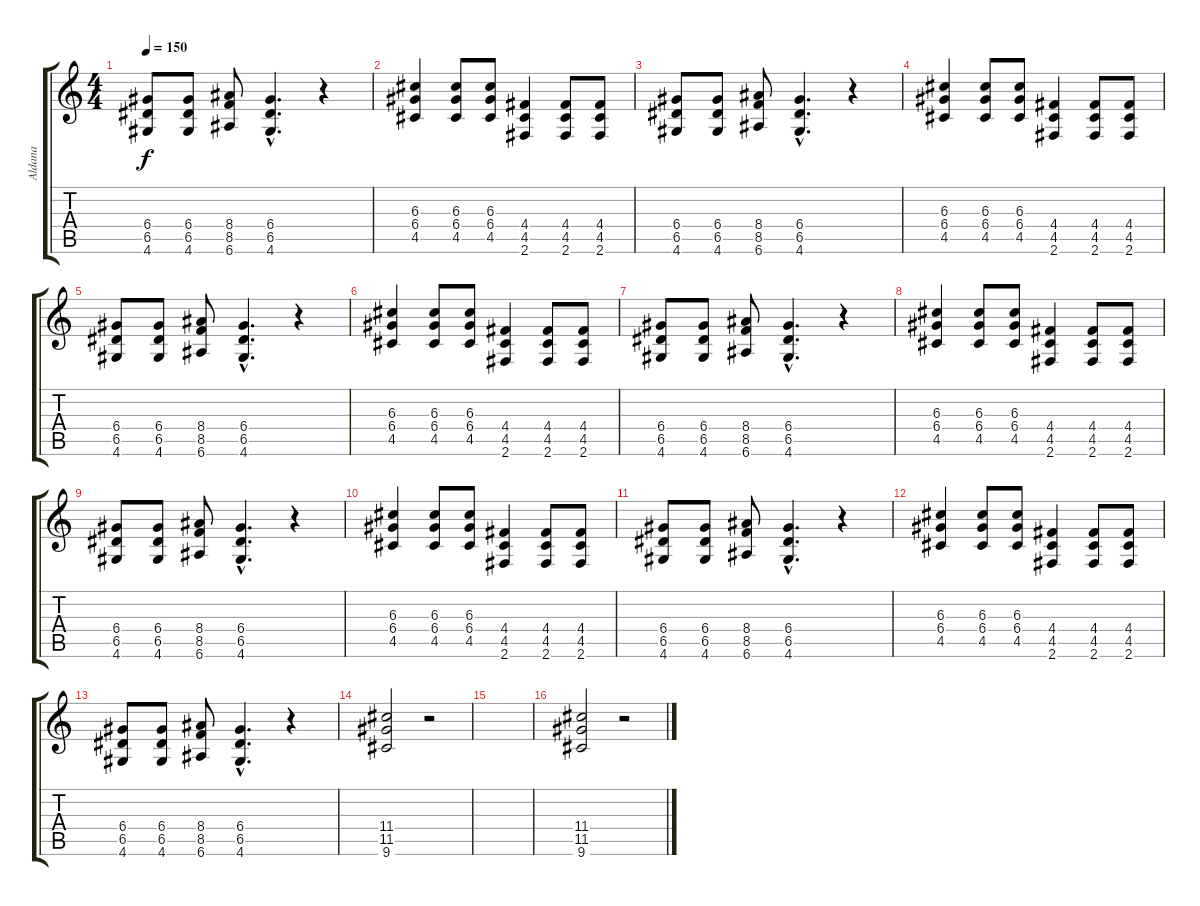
\track ("Aldana" "Aldana") {instrument electricguitarmuted}
\staff {score tabs}
\tuning (E4 B3 G3 D3 A2 E2) {hide}
\ts (4 4)
\tempo 150
\clef g2
\ks c
(6.4 6.5 4.6).8{dy f} (6.4 6.5 4.6).8 (8.4 8.5 6.6).8 (6.4{hac} 6.5{hac} 4.6{hac}).4{d} r.4 |
(6.3 6.4 4.5).4 (6.3 6.4 4.5).8 (6.3 6.4 4.5).8 (4.4 4.5 2.6).4 (4.4 4.5 2.6).8 (4.4 4.5 2.6).8 |
(6.4 6.5 4.6).8 (6.4 6.5 4.6).8 (8.4 8.5 6.6).8 (6.4{hac} 6.5{hac} 4.6{hac}).4{d} r.4 |
(6.3 6.4 4.5).4 (6.3 6.4 4.5).8 (6.3 6.4 4.5).8 (4.4 4.5 2.6).4 (4.4 4.5 2.6).8 (4.4 4.5 2.6).8 |
(6.4 6.5 4.6).8 (6.4 6.5 4.6).8 (8.4 8.5 6.6).8 (6.4{hac} 6.5{hac} 4.6{hac}).4{d} r.4 |
(6.3 6.4 4.5).4 (6.3 6.4 4.5).8 (6.3 6.4 4.5).8 (4.4 4.5 2.6).4 (4.4 4.5 2.6).8 (4.4 4.5 2.6).8 |
(6.4 6.5 4.6).8 (6.4 6.5 4.6).8 (8.4 8.5 6.6).8 (6.4{hac} 6.5{hac} 4.6{hac}).4{d} r.4 |
(6.3 6.4 4.5).4 (6.3 6.4 4.5).8 (6.3 6.4 4.5).8 (4.4 4.5 2.6).4 (4.4 4.5 2.6).8 (4.4 4.5 2.6).8 |
(6.4 6.5 4.6).8 (6.4 6.5 4.6).8 (8.4 8.5 6.6).8 (6.4{hac} 6.5{hac} 4.6{hac}).4{d} r.4 |
(6.3 6.4 4.5).4 (6.3 6.4 4.5).8 (6.3 6.4 4.5).8 (4.4 4.5 2.6).4 (4.4 4.5 2.6).8 (4.4 4.5 2.6).8 |
(6.4 6.5 4.6).8 (6.4 6.5 4.6).8 (8.4 8.5 6.6).8 (6.4{hac} 6.5{hac} 4.6{hac}).4{d} r.4 |
(6.3 6.4 4.5).4 (6.3 6.4 4.5).8 (6.3 6.4 4.5).8 (4.4 4.5 2.6).4 (4.4 4.5 2.6).8 (4.4 4.5 2.6).8 |
(6.4 6.5 4.6).8 (6.4 6.5 4.6).8 (8.4 8.5 6.6).8 (6.4{hac} 6.5{hac} 4.6{hac}).4{d} r.4 |
(11.4 11.5 9.6).2 r.2 |
|
(11.4 11.5 9.6).2 r.2
